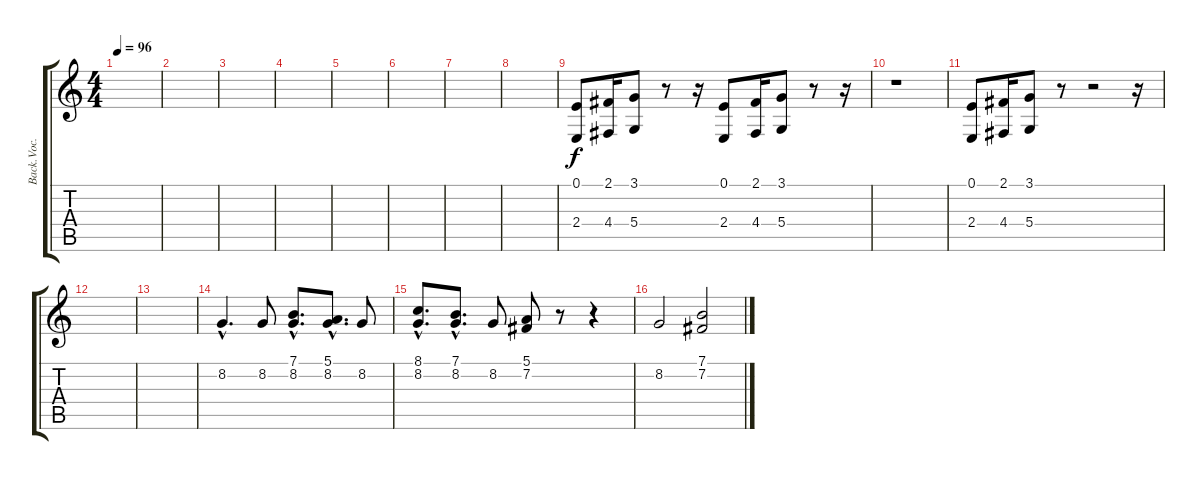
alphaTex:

\track ("Back.Voc." "Back.Voc.") {instrument choiraahs}
\staff {score tabs}
\tuning (E4 B3 G3 D3 A2 E2) {hide}
\ts (4 4)
\tempo 96
\clef g2
\ks c
|
|
|
|
|
|
|
|
(0.1 2.4).8 (2.1 4.4).16 (3.1 5.4).8 r.8 r.16 (0.1 2.4).8 (2.1 4.4).16 (3.1 5.4).8 r.8 r.16 |
r.1 |
(0.1 2.4).8 (2.1 4.4).16 (3.1 5.4).8 r.8 r.2 r.16 |
|
|
8.2{hac}.4{d} 8.2.8 (7.1{hac} 8.2{hac}).8{d} (5.1{hac} 8.2{hac}).8{d} 8.2.8 |
(8.1{hac} 8.2{hac}).8{d} (7.1{hac} 8.2{hac}).8{d} 8.2.8 (5.1 7.2).8 r.8 r.4 |
8.2.2 (7.1 7.2).2
